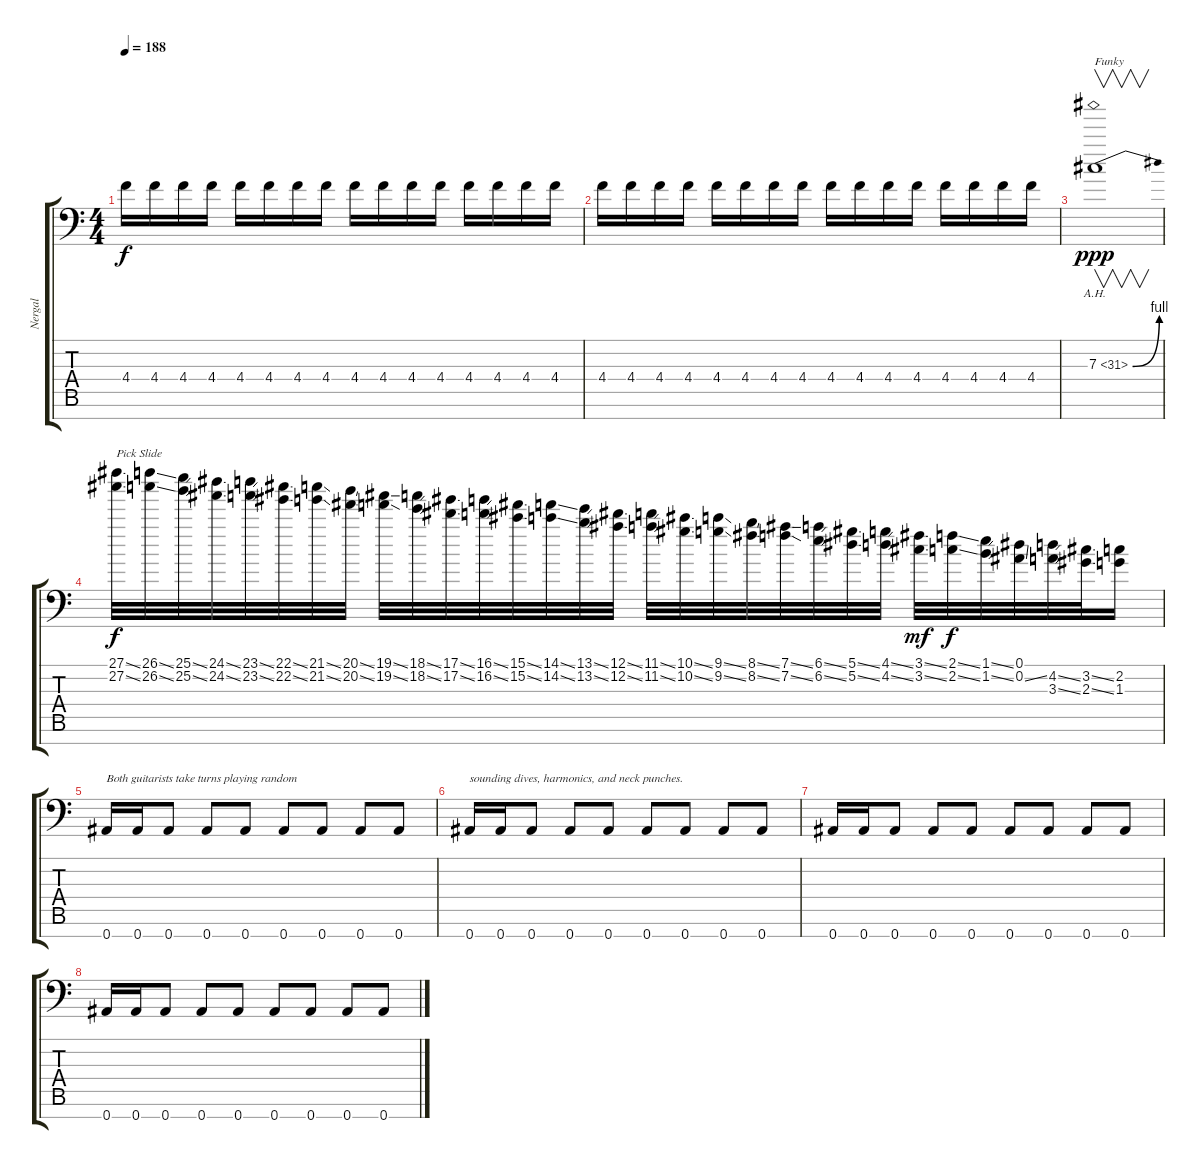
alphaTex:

\track ("Nergal" "Nergal") {instrument overdrivenguitar}
\staff {score tabs}
\tuning (Eb4 Bb3 Gb3 Db3 Ab2 Eb2 Bb1) {hide}
\ts (4 4)
\tempo 188
\clef f4
\ks c
4.4.16{dy f} 4.4.16 4.4.16 4.4.16 4.4.16 4.4.16 4.4.16 4.4.16 4.4.16 4.4.16 4.4.16 4.4.16 4.4.16 4.4.16 4.4.16 4.4.16 |
4.4.16 4.4.16 4.4.16 4.4.16 4.4.16 4.4.16 4.4.16 4.4.16 4.4.16 4.4.16 4.4.16 4.4.16 4.4.16 4.4.16 4.4.16 4.4.16 |
7.3{be (bend 0 0 60 4) ah 24}.1{v txt "Funky" dy ppp} |
(27.1{ss} 27.2{ss}).32{txt "Pick Slide" dy f} (26.1{ss} 26.2{ss}).32 (25.1{ss} 25.2{ss}).32 (24.1{ss} 24.2{ss}).32 (23.1{ss} 23.2{ss}).32 (22.1{ss} 22.2{ss}).32 (21.1{ss} 21.2{ss}).32 (20.1{ss} 20.2{ss}).32 (19.1{ss} 19.2{ss}).32 (18.1{ss} 18.2{ss}).32 (17.1{ss} 17.2{ss}).32 (16.1{ss} 16.2{ss}).32 (15.1{ss} 15.2{ss}).32 (14.1{ss} 14.2{ss}).32 (13.1{ss} 13.2{ss}).32 (12.1{ss} 12.2{ss}).32 (11.1{ss} 11.2{ss}).32 (10.1{ss} 10.2{ss}).32 (9.1{ss} 9.2{ss}).32 (8.1{ss} 8.2{ss}).32 (7.1{ss} 7.2{ss}).32 (6.1{ss} 6.2{ss}).32 (5.1{ss} 5.2{ss}).32 (4.1{ss} 4.2{ss}).32 (3.1{ss} 3.2{ss}).32{dy mf} (2.1{ss} 2.2{ss}).32{dy f} (1.1{ss} 1.2{ss}).32 (0.1 0.2{ss}).32 (4.2{ss} 3.3{ss}).32 (3.2{ss} 2.3{ss}).32 (2.2 1.3).16 |
0.7.16{txt "Both guitarists take turns playing random"} 0.7.16 0.7.8 0.7.8 0.7.8 0.7.8 0.7.8 0.7.8 0.7.8 |
0.7.16{txt "sounding dives, harmonics, and neck punches."} 0.7.16 0.7.8 0.7.8 0.7.8 0.7.8 0.7.8 0.7.8 0.7.8 |
0.7.16 0.7.16 0.7.8 0.7.8 0.7.8 0.7.8 0.7.8 0.7.8 0.7.8 |
0.7.16 0.7.16 0.7.8 0.7.8 0.7.8 0.7.8 0.7.8 0.7.8 0.7.8
